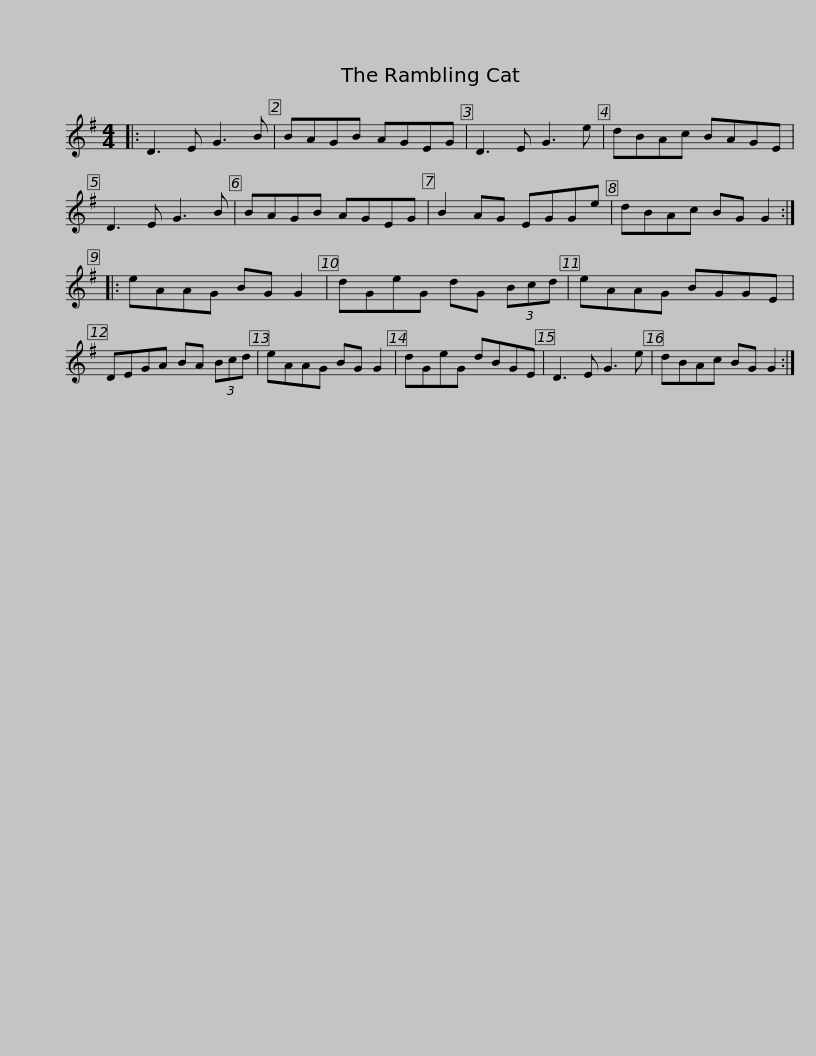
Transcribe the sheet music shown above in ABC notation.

X:1
L:1/8
M:4/4
I:linebreak $
K:G
V:1 treble
V:1
|: D3 E G3 B | BAGB AGEG | D3 E G3 e | dBAc BAGE | D3 E G3 B | %5
 BAGB AGEG |$ B2 AG EGGe | dBAc BG G2 :: eAAG BG G2 | dGeG dG (3Bcd | %10
 eAAG BGGE |$ DEGA BA (3Bcd | eAAG BG G2 | dGeG dBGE | D3 E G3 e | %15
 dBAc BG G2 :| %16
